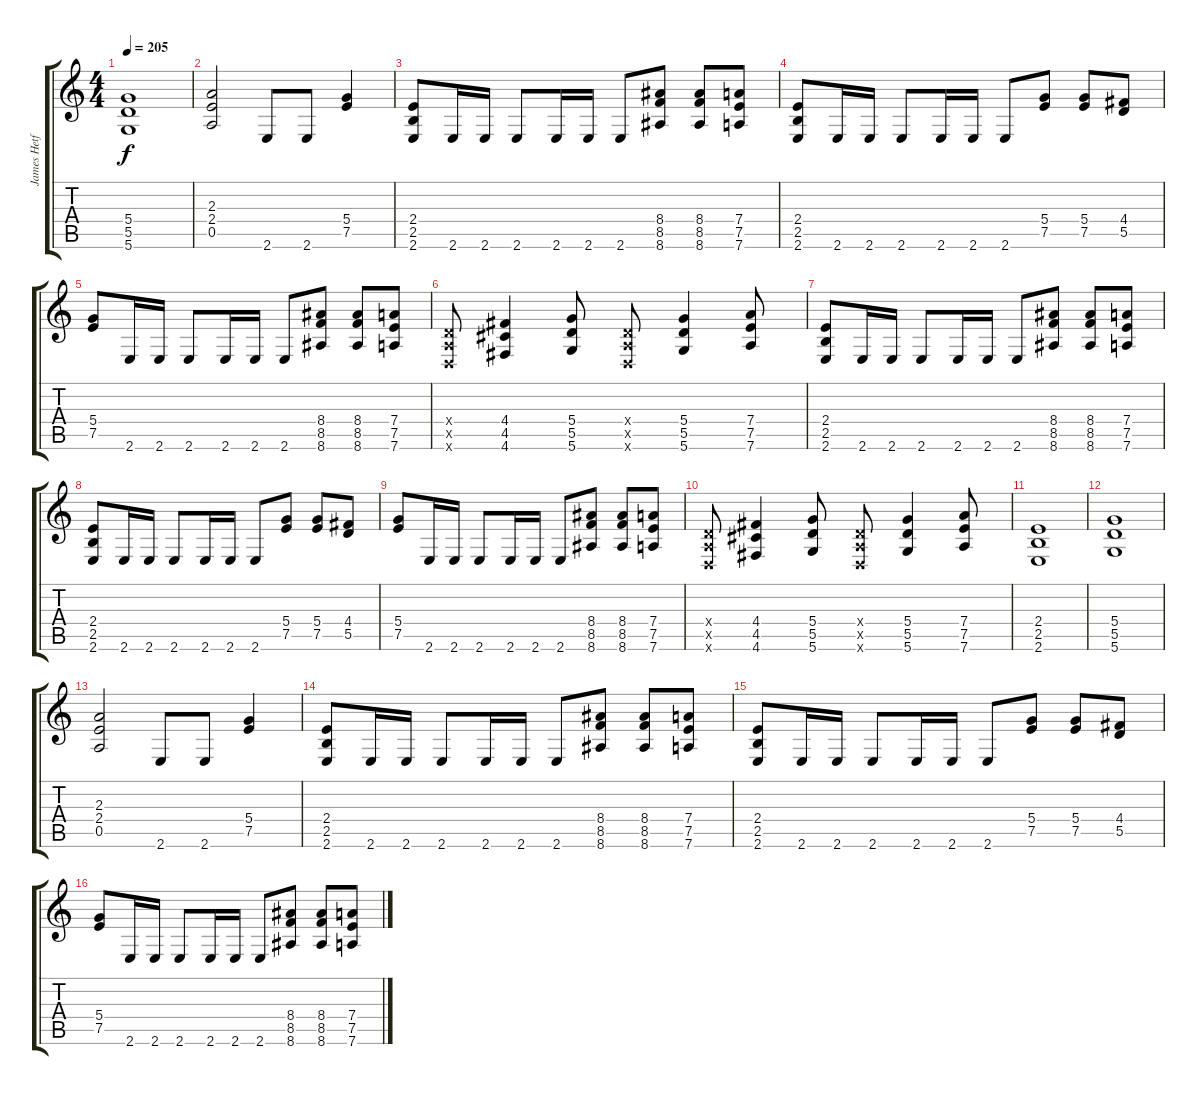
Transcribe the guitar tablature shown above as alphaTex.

\track ("James Hetfield" "James Hetf") {instrument distortionguitar}
\staff {score tabs}
\tuning (E4 B3 G3 D3 A2 D2) {hide}
\ts (4 4)
\tempo 205
\clef g2
\ks c
(5.4 5.5 5.6).1{dy f} |
(2.3 2.4 0.5).2 2.6.8 2.6.8 (5.4 7.5).4 |
(2.4 2.5 2.6).8 2.6.16 2.6.16 2.6.8 2.6.16 2.6.16 2.6.8 (8.4 8.5 8.6).8 (8.4 8.5 8.6).8 (7.4 7.5 7.6).8 |
(2.4 2.5 2.6).8 2.6.16 2.6.16 2.6.8 2.6.16 2.6.16 2.6.8 (5.4 7.5).8 (5.4 7.5).8 (4.4 5.5).8 |
(5.4 7.5).8 2.6.16 2.6.16 2.6.8 2.6.16 2.6.16 2.6.8 (8.4 8.5 8.6).8 (8.4 8.5 8.6).8 (7.4 7.5 7.6).8 |
(0.4{x} 0.5{x} 0.6{x}).8 (4.4 4.5 4.6).4 (5.4 5.5 5.6).8 (0.4{x} 0.5{x} 0.6{x}).8 (5.4 5.5 5.6).4 (7.4 7.5 7.6).8 |
(2.4 2.5 2.6).8 2.6.16 2.6.16 2.6.8 2.6.16 2.6.16 2.6.8 (8.4 8.5 8.6).8 (8.4 8.5 8.6).8 (7.4 7.5 7.6).8 |
(2.4 2.5 2.6).8 2.6.16 2.6.16 2.6.8 2.6.16 2.6.16 2.6.8 (5.4 7.5).8 (5.4 7.5).8 (4.4 5.5).8 |
(5.4 7.5).8 2.6.16 2.6.16 2.6.8 2.6.16 2.6.16 2.6.8 (8.4 8.5 8.6).8 (8.4 8.5 8.6).8 (7.4 7.5 7.6).8 |
(0.4{x} 0.5{x} 0.6{x}).8 (4.4 4.5 4.6).4 (5.4 5.5 5.6).8 (0.4{x} 0.5{x} 0.6{x}).8 (5.4 5.5 5.6).4 (7.4 7.5 7.6).8 |
(2.4 2.5 2.6).1 |
(5.4 5.5 5.6).1 |
(2.3 2.4 0.5).2 2.6.8 2.6.8 (5.4 7.5).4 |
(2.4 2.5 2.6).8 2.6.16 2.6.16 2.6.8 2.6.16 2.6.16 2.6.8 (8.4 8.5 8.6).8 (8.4 8.5 8.6).8 (7.4 7.5 7.6).8 |
(2.4 2.5 2.6).8 2.6.16 2.6.16 2.6.8 2.6.16 2.6.16 2.6.8 (5.4 7.5).8 (5.4 7.5).8 (4.4 5.5).8 |
(5.4 7.5).8 2.6.16 2.6.16 2.6.8 2.6.16 2.6.16 2.6.8 (8.4 8.5 8.6).8 (8.4 8.5 8.6).8 (7.4 7.5 7.6).8
